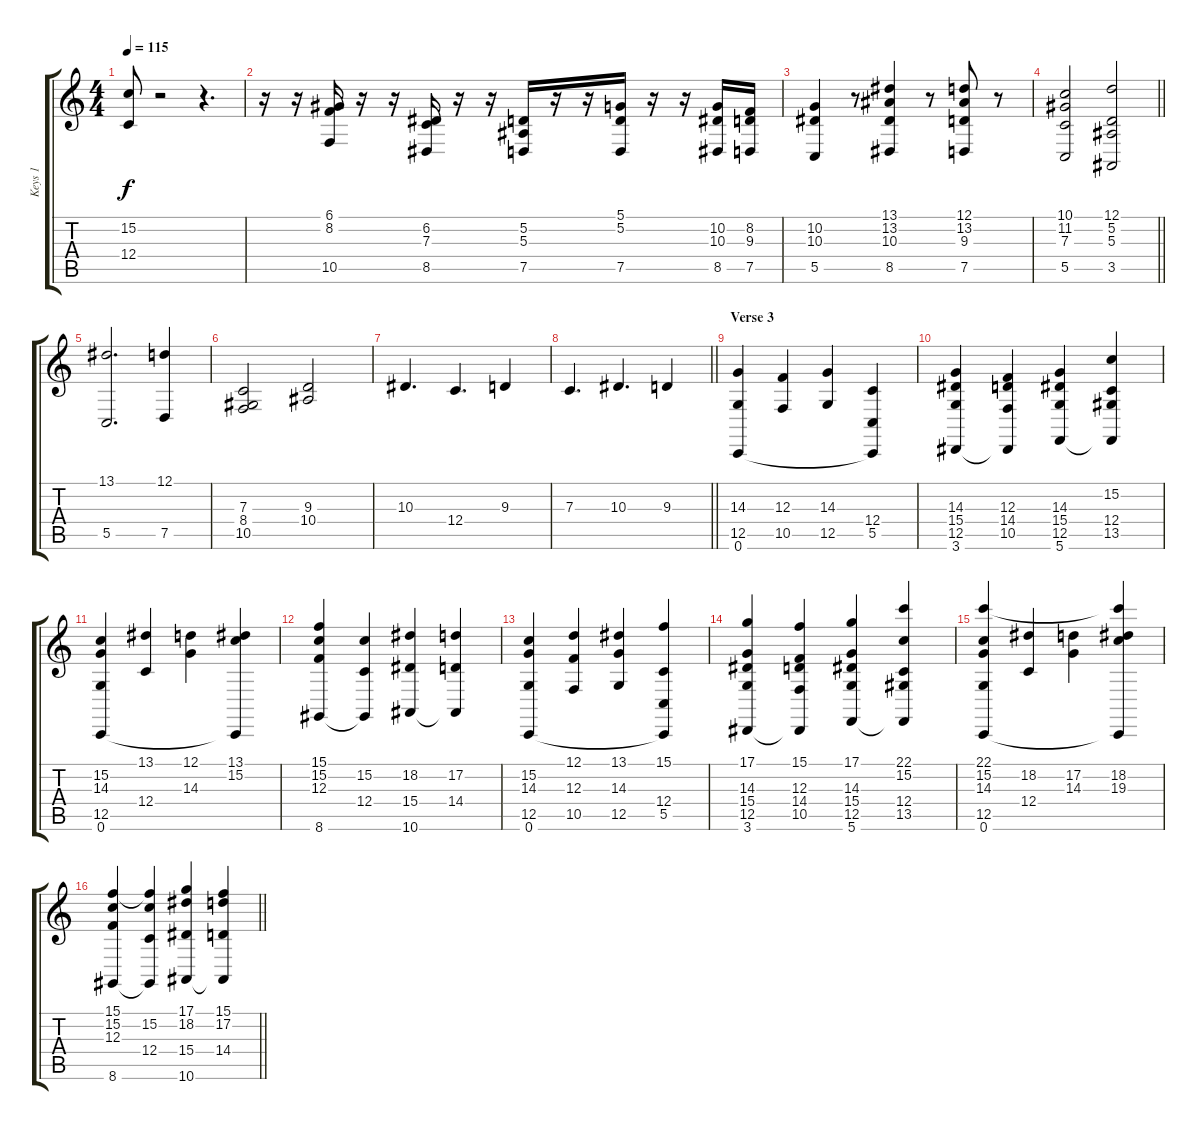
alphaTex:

\track ("Keys 1" "Keys 1") {instrument stringensemble1}
\staff {score tabs}
\tuning (D4 A3 F3 C3 G2 C2) {hide}
\ts (4 4)
\section ("" "")
\tempo 115
\clef g2
\ks c
(15.2 12.4).8{dy f} r.2 r.4{d} |
r.16 r.16 (6.1 8.2 10.5).16 r.16 r.16 (6.2 7.3 8.5).16 r.16 r.16 (5.2 5.3 7.5).16 r.16 r.16 (5.1 5.2 7.5).16 r.16 r.16 (10.2 10.3 8.5).16 (8.2 9.3 7.5).16 |
(10.2 10.3 5.5).4 r.8 (13.1 13.2 10.3 8.5).4 r.8 (12.1 13.2 9.3 7.5).8 r.8 |
\barLineRight lightlight
(10.1 11.2 7.3 5.5).2 (12.1 5.2 5.3 3.5).2 |
\section ("" "")
(13.1 5.5).2{d} (12.1 7.5).4 |
(7.3 8.4 10.5).2 (9.3 10.4).2 |
10.3.4{d} 12.4.4{d} 9.3.4 |
\barLineRight lightlight
7.3.4{d} 10.3.4{d} 9.3.4 |
\section ("" "Verse 3")
(14.3 12.5 0.6).4 (12.3 10.5).4 (14.3 12.5).4 (12.4 5.5 0.6{t}).4 |
(14.3 15.4 12.5 3.6).4 (12.3 14.4 10.5 3.6{t}).4 (14.3 15.4 12.5 5.6).4 (15.2 12.4 13.5 5.6{t}).4 |
(15.2 14.3 12.5 0.6).4 (13.1 12.4).4 (12.1 14.3).4 (13.1 15.2 0.6{t}).4 |
(15.1 15.2 12.3 8.6).4 (15.2 12.4 8.6{t}).4 (18.2 15.4 10.6).4 (17.2 14.4 10.6{t}).4 |
(15.2 14.3 12.5 0.6).4 (12.1 12.3 10.5).4 (13.1 14.3 12.5).4 (15.1 12.4 5.5 0.6{t}).4 |
(17.1 14.3 15.4 12.5 3.6).4 (15.1 12.3 14.4 10.5 3.6{t}).4 (17.1 14.3 15.4 12.5 5.6).4 (22.1 15.2 12.4 13.5 5.6{t}).4 |
(22.1 15.2 14.3 12.5 0.6).4 (18.2 12.4).4 (17.2 14.3).4 (22.1{t} 18.2 19.3 0.6{t}).4 |
\barLineRight lightlight
(15.1 15.2 12.3 8.6).4 (15.1{t} 15.2 12.4 8.6{t}).4 (17.1 18.2 15.4 10.6).4 (15.1 17.2 14.4 10.6{t}).4
